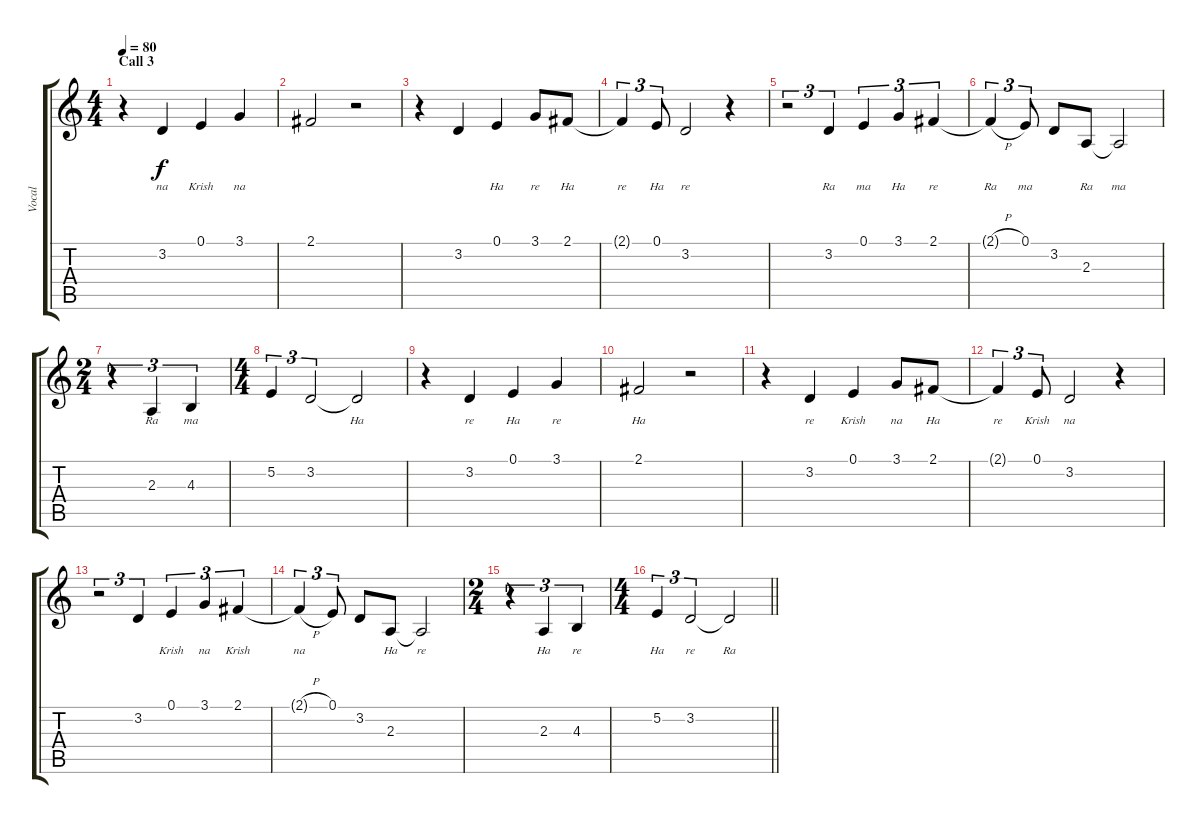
\track ("Vocal" "Vocal") {instrument acousticgrandpiano}
\staff {score tabs}
\tuning (E4 B3 G3 D3 A2 E2) {hide}
\ts (4 4)
\section ("" "Call 3")
\tempo 80
\clef g2
\ks c
r.4{dy f} 3.2.4{lyrics (0 "na") lyrics (1 "") lyrics (2 "") lyrics (3 "") lyrics (4 "")} 0.1.4{lyrics (0 "Krish") lyrics (1 "") lyrics (2 "") lyrics (3 "") lyrics (4 "")} 3.1.4{lyrics (0 "na") lyrics (1 "") lyrics (2 "") lyrics (3 "") lyrics (4 "")} |
2.1.2{lyrics (0 "") lyrics (1 "") lyrics (2 "") lyrics (3 "") lyrics (4 "")} r.2 |
r.4 3.2.4{lyrics (0 "") lyrics (1 "") lyrics (2 "") lyrics (3 "") lyrics (4 "")} 0.1.4{lyrics (0 "Ha") lyrics (1 "") lyrics (2 "") lyrics (3 "") lyrics (4 "")} 3.1.8{lyrics (0 "re") lyrics (1 "") lyrics (2 "") lyrics (3 "") lyrics (4 "")} 2.1.8{lyrics (0 "Ha") lyrics (1 "") lyrics (2 "") lyrics (3 "") lyrics (4 "")} |
2.1{t}.4{tu (3 2) lyrics (0 "re") lyrics (1 "") lyrics (2 "") lyrics (3 "") lyrics (4 "")} 0.1.8{tu (3 2) lyrics (0 "Ha") lyrics (1 "") lyrics (2 "") lyrics (3 "") lyrics (4 "")} 3.2.2{lyrics (0 "re") lyrics (1 "") lyrics (2 "") lyrics (3 "") lyrics (4 "")} r.4 |
r.2{tu (3 2)} 3.2.4{tu (3 2) lyrics (0 "Ra") lyrics (1 "") lyrics (2 "") lyrics (3 "") lyrics (4 "")} 0.1.4{tu (3 2) lyrics (0 "ma") lyrics (1 "") lyrics (2 "") lyrics (3 "") lyrics (4 "")} 3.1.4{tu (3 2) lyrics (0 "Ha") lyrics (1 "") lyrics (2 "") lyrics (3 "") lyrics (4 "")} 2.1.4{tu (3 2) lyrics (0 "re") lyrics (1 "") lyrics (2 "") lyrics (3 "") lyrics (4 "")} |
2.1{h t}.4{tu (3 2) lyrics (0 "Ra") lyrics (1 "") lyrics (2 "") lyrics (3 "") lyrics (4 "")} 0.1.8{tu (3 2) lyrics (0 "ma") lyrics (1 "") lyrics (2 "") lyrics (3 "") lyrics (4 "")} 3.2.8{lyrics (0 "") lyrics (1 "") lyrics (2 "") lyrics (3 "") lyrics (4 "")} 2.3.8{lyrics (0 "Ra") lyrics (1 "") lyrics (2 "") lyrics (3 "") lyrics (4 "")} 2.3{t}.2{lyrics (0 "ma") lyrics (1 "") lyrics (2 "") lyrics (3 "") lyrics (4 "")} |
\ts (2 4)
r.4{tu (3 2)} 2.3.4{tu (3 2) lyrics (0 "Ra") lyrics (1 "") lyrics (2 "") lyrics (3 "") lyrics (4 "")} 4.3.4{tu (3 2) lyrics (0 "ma") lyrics (1 "") lyrics (2 "") lyrics (3 "") lyrics (4 "")} |
\ts (4 4)
5.2.4{tu (3 2) lyrics (0 "") lyrics (1 "") lyrics (2 "") lyrics (3 "") lyrics (4 "")} 3.2.2{tu (3 2) lyrics (0 "") lyrics (1 "") lyrics (2 "") lyrics (3 "") lyrics (4 "")} 3.2{t}.2{lyrics (0 "Ha") lyrics (1 "") lyrics (2 "") lyrics (3 "") lyrics (4 "")} |
r.4 3.2.4{lyrics (0 "re") lyrics (1 "") lyrics (2 "") lyrics (3 "") lyrics (4 "")} 0.1.4{lyrics (0 "Ha") lyrics (1 "") lyrics (2 "") lyrics (3 "") lyrics (4 "")} 3.1.4{lyrics (0 "re") lyrics (1 "") lyrics (2 "") lyrics (3 "") lyrics (4 "")} |
2.1.2{lyrics (0 "Ha") lyrics (1 "") lyrics (2 "") lyrics (3 "") lyrics (4 "")} r.2 |
r.4 3.2.4{lyrics (0 "re") lyrics (1 "") lyrics (2 "") lyrics (3 "") lyrics (4 "")} 0.1.4{lyrics (0 "Krish") lyrics (1 "") lyrics (2 "") lyrics (3 "") lyrics (4 "")} 3.1.8{lyrics (0 "na") lyrics (1 "") lyrics (2 "") lyrics (3 "") lyrics (4 "")} 2.1.8{lyrics (0 "Ha") lyrics (1 "") lyrics (2 "") lyrics (3 "") lyrics (4 "")} |
2.1{t}.4{tu (3 2) lyrics (0 "re") lyrics (1 "") lyrics (2 "") lyrics (3 "") lyrics (4 "")} 0.1.8{tu (3 2) lyrics (0 "Krish") lyrics (1 "") lyrics (2 "") lyrics (3 "") lyrics (4 "")} 3.2.2{lyrics (0 "na") lyrics (1 "") lyrics (2 "") lyrics (3 "") lyrics (4 "")} r.4 |
r.2{tu (3 2)} 3.2.4{tu (3 2) lyrics (0 "") lyrics (1 "") lyrics (2 "") lyrics (3 "") lyrics (4 "")} 0.1.4{tu (3 2) lyrics (0 "Krish") lyrics (1 "") lyrics (2 "") lyrics (3 "") lyrics (4 "")} 3.1.4{tu (3 2) lyrics (0 "na") lyrics (1 "") lyrics (2 "") lyrics (3 "") lyrics (4 "")} 2.1.4{tu (3 2) lyrics (0 "Krish") lyrics (1 "") lyrics (2 "") lyrics (3 "") lyrics (4 "")} |
2.1{h t}.4{tu (3 2) lyrics (0 "na") lyrics (1 "") lyrics (2 "") lyrics (3 "") lyrics (4 "")} 0.1.8{tu (3 2) lyrics (0 "") lyrics (1 "") lyrics (2 "") lyrics (3 "") lyrics (4 "")} 3.2.8{lyrics (0 "") lyrics (1 "") lyrics (2 "") lyrics (3 "") lyrics (4 "")} 2.3.8{lyrics (0 "Ha") lyrics (1 "") lyrics (2 "") lyrics (3 "") lyrics (4 "")} 2.3{t}.2{lyrics (0 "re") lyrics (1 "") lyrics (2 "") lyrics (3 "") lyrics (4 "")} |
\ts (2 4)
r.4{tu (3 2)} 2.3.4{tu (3 2) lyrics (0 "Ha") lyrics (1 "") lyrics (2 "") lyrics (3 "") lyrics (4 "")} 4.3.4{tu (3 2) lyrics (0 "re") lyrics (1 "") lyrics (2 "") lyrics (3 "") lyrics (4 "")} |
\ts (4 4)
\barLineRight lightlight
5.2.4{tu (3 2) lyrics (0 "Ha") lyrics (1 "") lyrics (2 "") lyrics (3 "") lyrics (4 "")} 3.2.2{tu (3 2) lyrics (0 "re") lyrics (1 "") lyrics (2 "") lyrics (3 "") lyrics (4 "")} 3.2{t}.2{lyrics (0 "Ra") lyrics (1 "") lyrics (2 "") lyrics (3 "") lyrics (4 "")}
